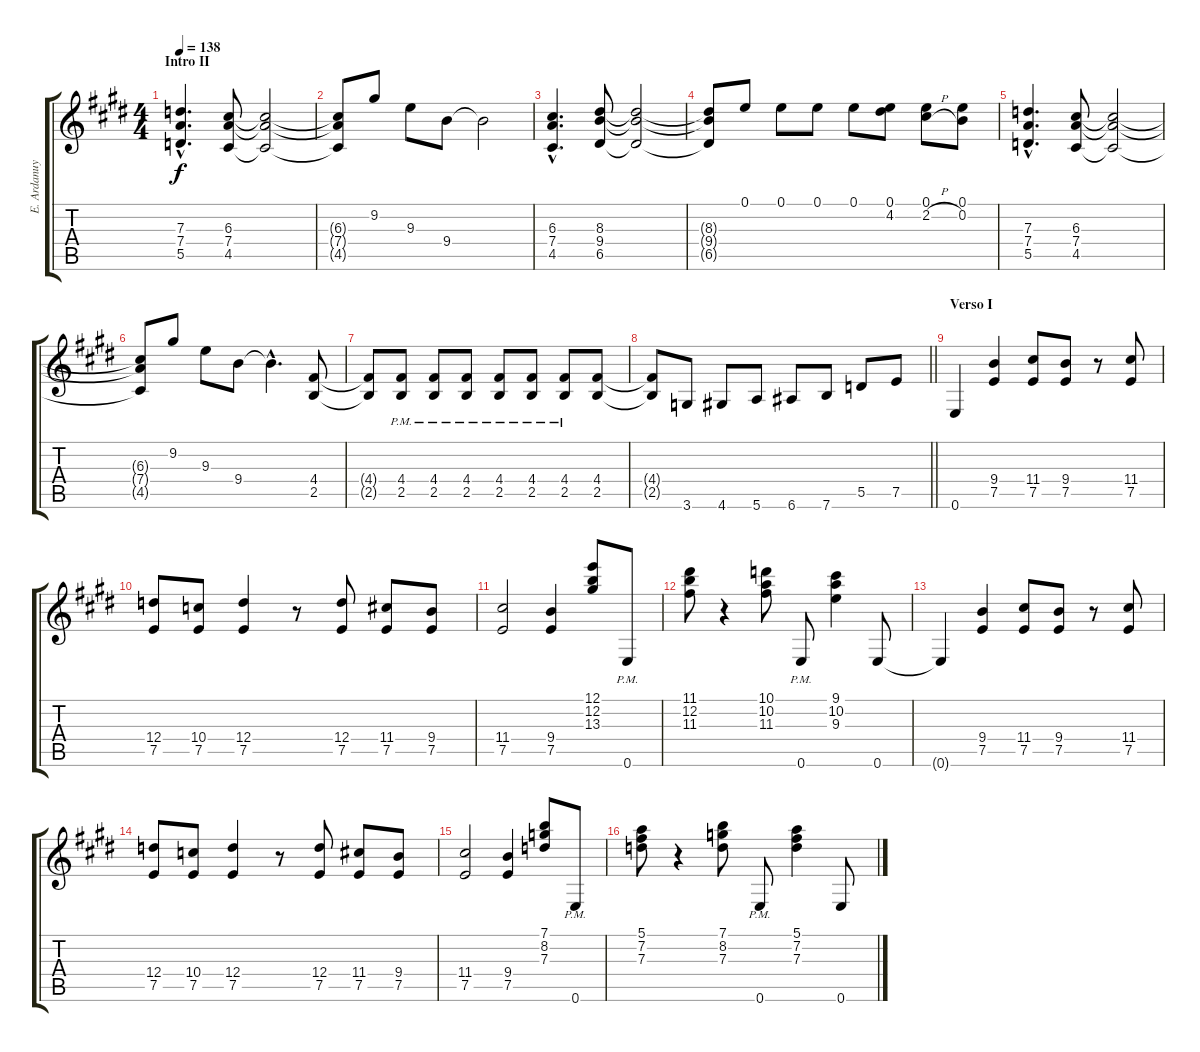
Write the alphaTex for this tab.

\track ("E. Ardanuy" "E. Ardanuy") {instrument distortionguitar}
\staff {score tabs}
\tuning (E4 B3 G3 D3 A2 E2) {hide}
\ts (4 4)
\section ("" "Intro II")
\tempo 138
\clef g2
\ks e
(7.3{hac} 7.4{hac} 5.5{hac}).4{d dy f} (6.3 7.4 4.5).8 (6.3{t} 7.4{t} 4.5{t}).2 |
(6.3{t} 7.4{t} 4.5{t}).8 9.2.8 9.3.8 9.4.8 9.4{t}.2 |
(6.3{hac} 7.4{hac} 4.5{hac}).4{d} (8.3 9.4 6.5).8 (8.3{t} 9.4{t} 6.5{t}).2 |
(8.3{t} 9.4{t} 6.5{t}).8 0.1.8 0.1.8 0.1.8 0.1.8 (0.1 4.2).8 (0.1 2.2{h}).8 (0.1 0.2).8 |
(7.3{hac} 7.4{hac} 5.5{hac}).4{d} (6.3 7.4 4.5).8 (6.3{t} 7.4{t} 4.5{t}).2 |
(6.3{t} 7.4{t} 4.5{t}).8 9.2.8 9.3.8 9.4.8 9.4{hac t}.4{d} (4.4 2.5).8 |
(4.4{t} 2.5{t}).8 (4.4{pm} 2.5{pm}).8 (4.4{pm} 2.5{pm}).8 (4.4{pm} 2.5{pm}).8 (4.4{pm} 2.5{pm}).8 (4.4{pm} 2.5{pm}).8 (4.4{pm} 2.5{pm}).8 (4.4 2.5).8 |
\barLineRight lightlight
(4.4{t} 2.5{t}).8 3.6.8 4.6.8 5.6.8 6.6.8 7.6.8 5.5.8 7.5.8 |
\section ("" "Verso I")
0.6.4 (9.4 7.5).4 (11.4 7.5).8 (9.4 7.5).8 r.8 (11.4 7.5).8 |
(12.4 7.5).8 (10.4 7.5).8 (12.4 7.5).4 r.8 (12.4 7.5).8 (11.4 7.5).8 (9.4 7.5).8 |
(11.4 7.5).2 (9.4 7.5).4 (12.1 12.2 13.3).8 0.6{pm}.8 |
(11.1 12.2 11.3).8 r.4 (10.1 10.2 11.3).8 0.6{pm}.8 (9.1 10.2 9.3).4 0.6.8 |
0.6{t}.4 (9.4 7.5).4 (11.4 7.5).8 (9.4 7.5).8 r.8 (11.4 7.5).8 |
(12.4 7.5).8 (10.4 7.5).8 (12.4 7.5).4 r.8 (12.4 7.5).8 (11.4 7.5).8 (9.4 7.5).8 |
(11.4 7.5).2 (9.4 7.5).4 (7.1 8.2 7.3).8 0.6{pm}.8 |
(5.1 7.2 7.3).8 r.4 (7.1 8.2 7.3).8 0.6{pm}.8 (5.1 7.2 7.3).4 0.6.8
